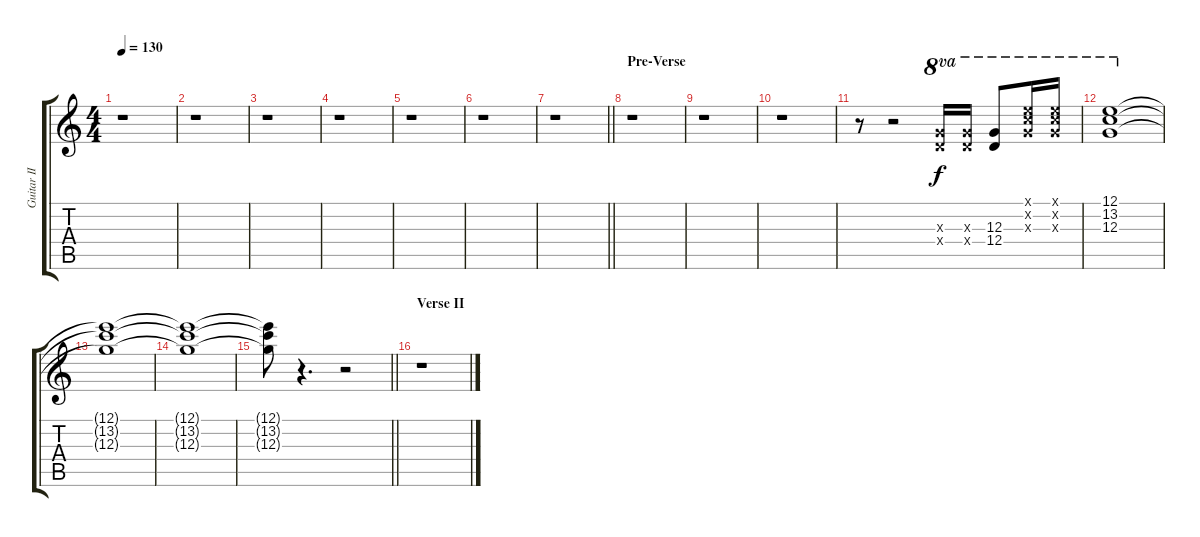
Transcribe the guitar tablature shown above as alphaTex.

\track ("Guitar II" "Guitar II") {instrument distortionguitar}
\staff {score tabs}
\tuning (E4 B3 G3 D3 A2 E2) {hide}
\ts (4 4)
\tempo 130
\clef g2
\ks c
r.1{dy f} |
r.1 |
r.1 |
r.1 |
r.1 |
r.1 |
\barLineRight lightlight
r.1 |
\section ("" "Pre-Verse")
r.1 |
r.1 |
r.1 |
r.8 r.2 (12.3{x} 12.4{x}).16{ot 8va} (12.3{x} 12.4{x}).16{ot 8va} (12.3 12.4).8{ot 8va} (12.1{x} 13.2{x} 12.3{x}).16{ot 8va} (12.1{x} 13.2{x} 12.3{x}).16{ot 8va} |
(12.1 13.2 12.3).1{ot 8va} |
(12.1{t} 13.2{t} 12.3{t}).1 |
(12.1{t} 13.2{t} 12.3{t}).1 |
\barLineRight lightlight
(12.1{t} 13.2{t} 12.3{t}).8 r.4{d} r.2 |
\section ("" "Verse II")
r.1
